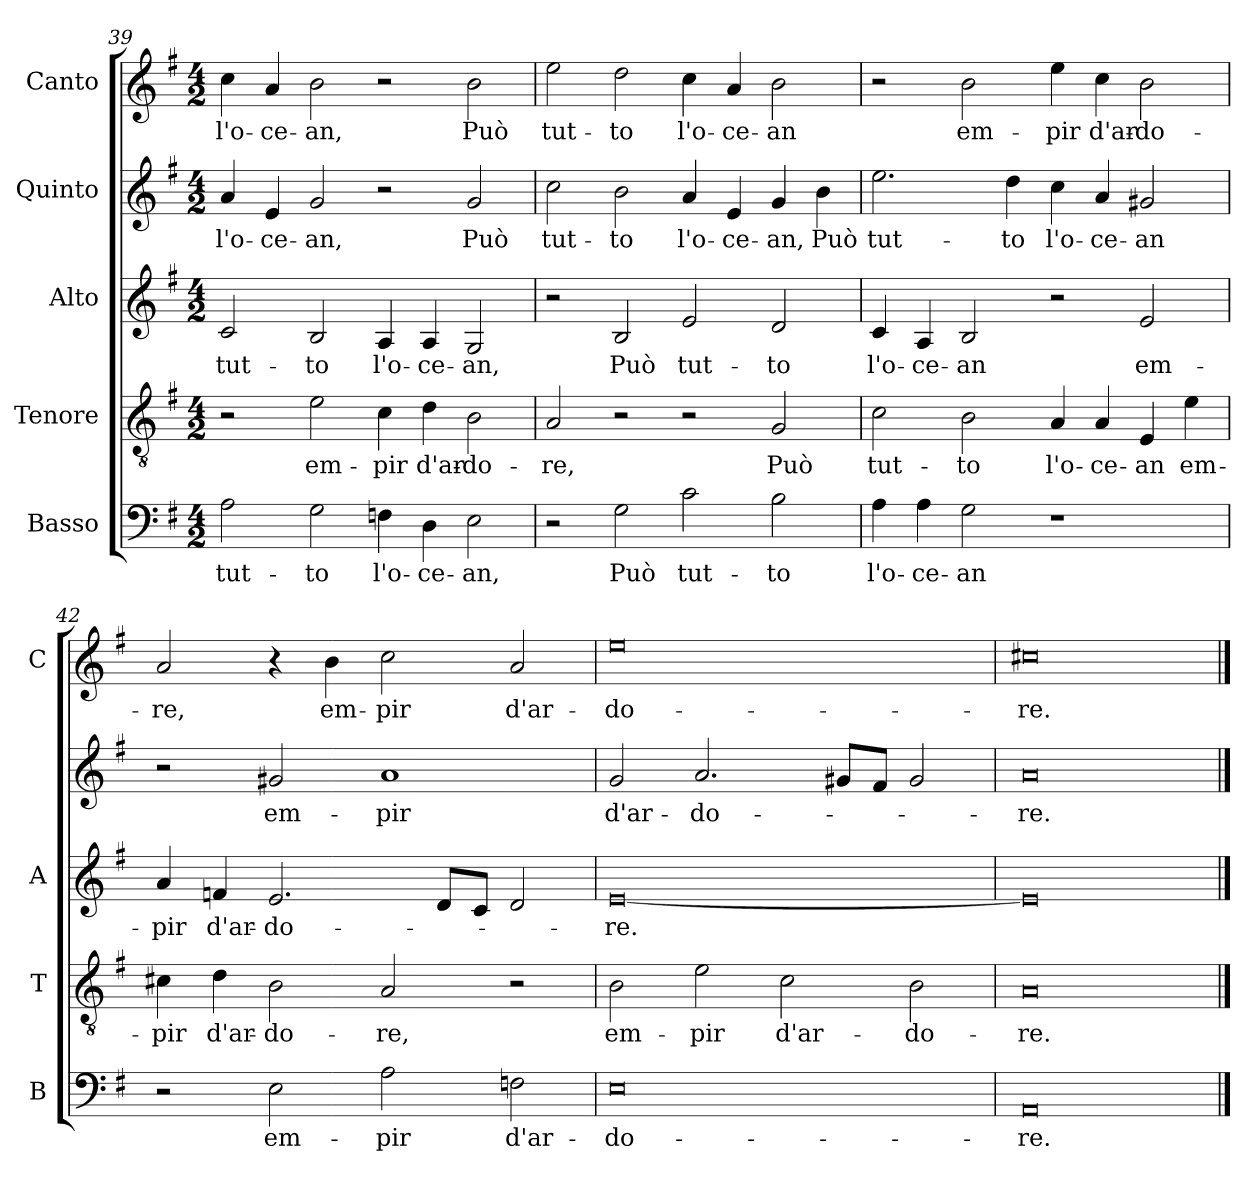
**kern	**text	**kern	**text	**kern	**text	**kern	**text	**kern	**text
*part5	*part5	*part4	*part4	*part3	*part3	*part2	*part2	*part1	*part1
*staff5	*staff5	*staff4	*staff4	*staff3	*staff3	*staff2	*staff2	*staff1	*staff1
*I"Basso	*	*I"Tenore	*	*I"Alto	*	*I"Quinto	*	*I"Canto	*
*I'B	*	*I'T	*	*I'A	*	*	*	*I'C	*
*clefF4	*	*clefGv2	*	*clefG2	*	*clefG2	*	*clefG2	*
*k[f#]	*	*k[f#]	*	*k[f#]	*	*k[f#]	*	*k[f#]	*
*G:	*	*G:	*	*G:	*	*G:	*	*G:	*
*M4/2	*	*M4/2	*	*M4/2	*	*M4/2	*	*M4/2	*
=39	=39	=39	=39	=39	=39	=39	=39	=39	=39
!	!LO:LY:b	!	!	!	!LO:LY:b	!	!LO:LY:b	!	!LO:LY:b
2A\	tut-	2r	.	2c/	tut-	4a/	l'o-	4cc\	l'o-
!	!	!	!	!	!	!	!LO:LY:b	!	!LO:LY:b
.	.	.	.	.	.	4e/	-ce-	4a/	-ce-
!	!LO:LY:b	!	!LO:LY:b	!	!LO:LY:b	!	!LO:LY:b	!	!LO:LY:b
2G\	-to	2e\	em-	2B/	-to	2g/	-an,	2b\	-an,
!	!LO:LY:b	!	!LO:LY:b	!	!LO:LY:b	!	!	!	!
4Fn\	l'o-	4c\	-pir	4A/	l'o-	2r	.	2r	.
!	!LO:LY:b	!	!LO:LY:b	!	!LO:LY:b	!	!	!	!
4D\	-ce-	4d\	d'ar-	4A/	-ce-	.	.	.	.
!	!LO:LY:b	!	!LO:LY:b	!	!LO:LY:b	!	!LO:LY:b	!	!LO:LY:b
2E\	-an,	2B\	-do-	2G/	-an,	2g/	Può	2b\	Può
=40	=40	=40	=40	=40	=40	=40	=40	=40	=40
!	!	!	!LO:LY:b	!	!	!	!LO:LY:b	!	!LO:LY:b
2r	.	2A/	-re,	2r	.	2cc\	tut-	2ee\	tut-
!	!LO:LY:b	!	!	!	!LO:LY:b	!	!LO:LY:b	!	!LO:LY:b
2G\	Può	2r	.	2B/	Può	2b\	-to	2dd\	-to
!	!LO:LY:b	!	!	!	!LO:LY:b	!	!LO:LY:b	!	!LO:LY:b
2c\	tut-	2r	.	2e/	tut-	4a/	l'o-	4cc\	l'o-
!	!	!	!	!	!	!	!LO:LY:b	!	!LO:LY:b
.	.	.	.	.	.	4e/	-ce-	4a/	-ce-
!	!LO:LY:b	!	!LO:LY:b	!	!LO:LY:b	!	!LO:LY:b	!	!LO:LY:b
2B\	-to	2G/	Può	2d/	-to	4g/	-an,	2b\	-an
!	!	!	!	!	!	!	!LO:LY:b	!	!
.	.	.	.	.	.	4b\	Può	.	.
!!LO:LB:g=z
=41	=41	=41	=41	=41	=41	=41	=41	=41	=41
!	!LO:LY:b	!	!LO:LY:b	!	!LO:LY:b	!	!LO:LY:b	!	!
4A\	l'o-	2c\	tut-	4c/	l'o-	2.ee\	tut-	2r	.
!	!LO:LY:b	!	!	!	!LO:LY:b	!	!	!	!
4A\	-ce-	.	.	4A/	-ce-	.	.	.	.
!	!LO:LY:b	!	!LO:LY:b	!	!LO:LY:b	!	!	!	!LO:LY:b
2G\	-an	2B\	-to	2B/	-an	.	.	2b\	em-
!	!	!	!	!	!	!	!LO:LY:b	!	!
.	.	.	.	.	.	4dd\	-to	.	.
!	!	!	!LO:LY:b	!	!	!	!LO:LY:b	!	!LO:LY:b
1r	.	4A/	l'o-	2r	.	4cc\	l'o-	4ee\	-pir
!	!	!	!LO:LY:b	!	!	!	!LO:LY:b	!	!LO:LY:b
.	.	4A/	-ce-	.	.	4a/	-ce-	4cc\	d'ar-
!	!	!	!LO:LY:b	!	!LO:LY:b	!	!LO:LY:b	!	!LO:LY:b
.	.	4E/	-an	2e/	em-	2g#X/	-an	2b\	-do-
!	!	!	!LO:LY:b	!	!	!	!	!	!
.	.	4e\	em-	.	.	.	.	.	.
=42	=42	=42	=42	=42	=42	=42	=42	=42	=42
!	!	!	!LO:LY:b	!	!LO:LY:b	!	!	!	!LO:LY:b
2r	.	4c#X\	-pir	4a/	-pir	2r	.	2a/	-re,
!	!	!	!LO:LY:b	!	!LO:LY:b	!	!	!	!
.	.	4d\	d'ar-	4fn/	d'ar-	.	.	.	.
!	!LO:LY:b	!	!LO:LY:b	!	!LO:LY:b	!	!LO:LY:b	!	!
2E\	em-	2B\	-do-	2.e/	-do-	2g#X/	em-	4r	.
!	!	!	!	!	!	!	!	!	!LO:LY:b
.	.	.	.	.	.	.	.	4b\	em-
!	!LO:LY:b	!	!LO:LY:b	!	!	!	!LO:LY:b	!	!LO:LY:b
2A\	-pir	2A/	-re,	.	.	1a	-pir	2cc\	-pir
.	.	.	.	8d/L	.	.	.	.	.
.	.	.	.	8c/J	.	.	.	.	.
!	!LO:LY:b	!	!	!	!	!	!	!	!LO:LY:b
2Fn\	d'ar-	2r	.	2d/	.	.	.	2a/	d'ar-
=43	=43	=43	=43	=43	=43	=43	=43	=43	=43
!	!LO:LY:b	!	!LO:LY:b	!	!LO:LY:b	!	!LO:LY:b	!	!LO:LY:b
0E	-do-	2B\	em-	[0e	-re.	2g/	d'ar-	0ee	-do-
!	!	!	!LO:LY:b	!	!	!	!LO:LY:b	!	!
.	.	2e\	-pir	.	.	2.a/	-do-	.	.
!	!	!	!LO:LY:b	!	!	!	!	!	!
.	.	2c\	d'ar-	.	.	.	.	.	.
.	.	.	.	.	.	8g#X/L	.	.	.
.	.	.	.	.	.	8f#/J	.	.	.
!	!	!	!LO:LY:b	!	!	!	!	!	!
.	.	2B\	-do-	.	.	2g#/	.	.	.
=44	=44	=44	=44	=44	=44	=44	=44	=44	=44
!	!LO:LY:b	!	!LO:LY:b	!	!	!	!LO:LY:b	!	!LO:LY:b
0AA	-re.	0A	-re.	0e]	.	0a	-re.	0cc#X	-re.
==	==	==	==	==	==	==	==	==	==
*-	*-	*-	*-	*-	*-	*-	*-	*-	*-
